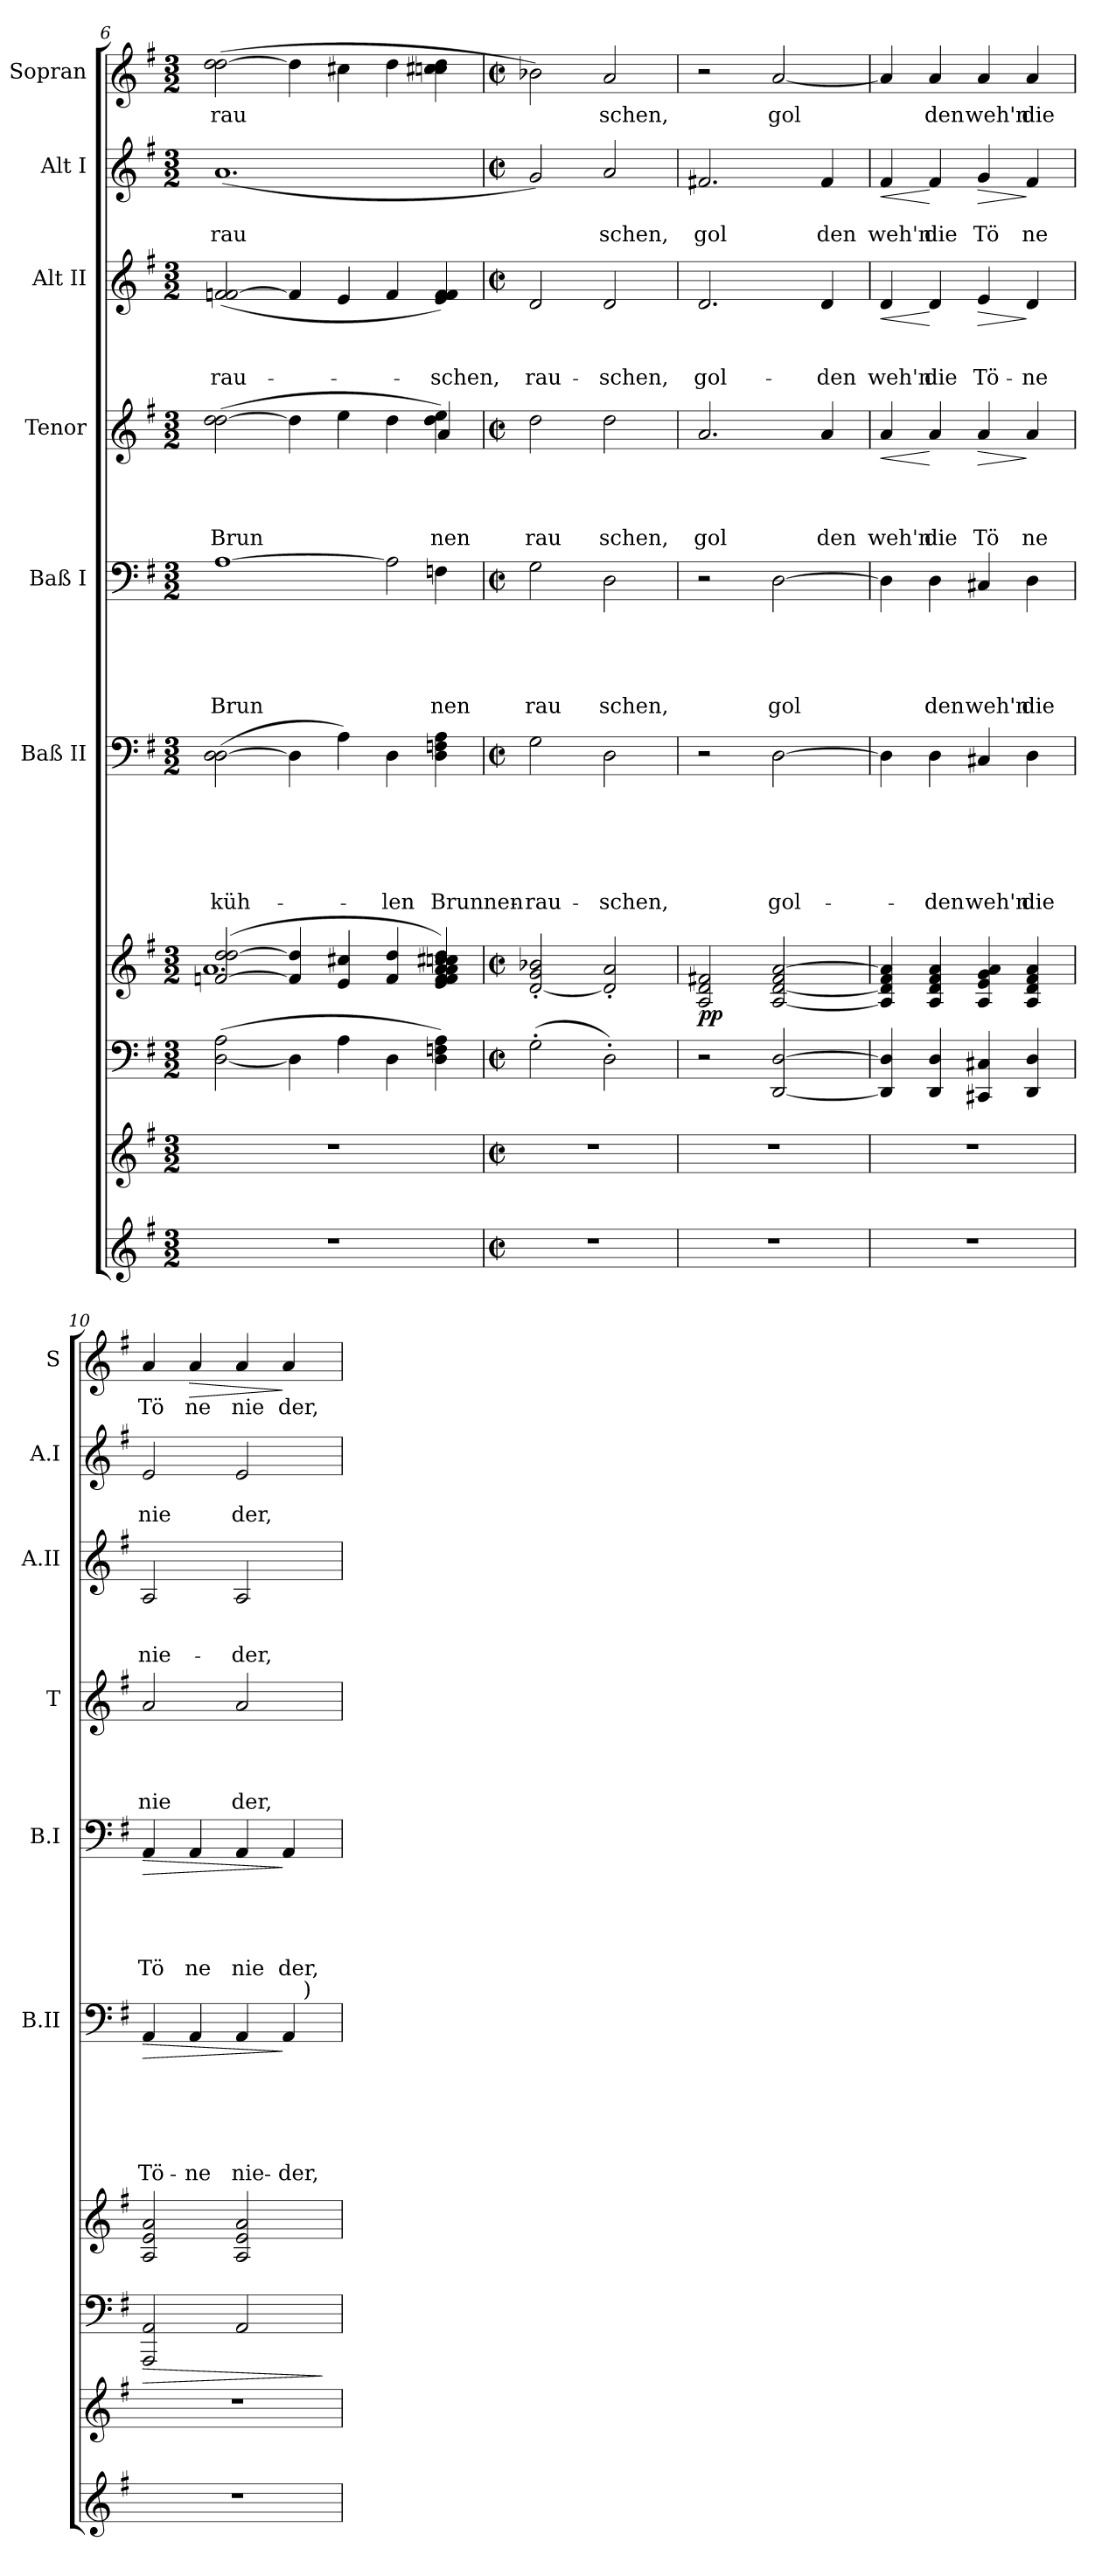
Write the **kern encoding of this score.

**kern	**kern	**kern	**dynam	**kern	**dynam	**kern	**text	**text	**text	**text	**text	**text	**dynam	**kern	**text	**text	**text	**text	**text	**dynam	**kern	**text	**text	**text	**text	**dynam	**kern	**text	**text	**text	**dynam	**kern	**text	**text	**dynam	**kern	**text	**dynam
*part10	*part9	*part8	*part8	*part7	*part7	*part6	*part6	*part6	*part6	*part6	*part6	*part6	*part6	*part5	*part5	*part5	*part5	*part5	*part5	*part5	*part4	*part4	*part4	*part4	*part4	*part4	*part3	*part3	*part3	*part3	*part3	*part2	*part2	*part2	*part2	*part1	*part1	*part1
*staff10	*staff9	*staff8	*staff8	*staff7	*staff7	*staff6	*staff6	*staff6	*staff6	*staff6	*staff6	*staff6	*staff6	*staff5	*staff5	*staff5	*staff5	*staff5	*staff5	*staff5	*staff4	*staff4	*staff4	*staff4	*staff4	*staff4	*staff3	*staff3	*staff3	*staff3	*staff3	*staff2	*staff2	*staff2	*staff2	*staff1	*staff1	*staff1
*	*	*	*	*	*	*I"Baß II	*	*	*	*	*	*	*	*I"Baß I	*	*	*	*	*	*	*I"Tenor	*	*	*	*	*	*I"Alt II	*	*	*	*	*I"Alt I	*	*	*	*I"Sopran	*	*
*	*	*	*	*	*	*I'B.II	*	*	*	*	*	*	*	*I'B.I	*	*	*	*	*	*	*I'T	*	*	*	*	*	*I'A.II	*	*	*	*	*I'A.I	*	*	*	*I'S	*	*
!!LO:PB:g=z
*clefG2	*clefG2	*clefF4	*	*clefG2	*	*clefF4	*	*	*	*	*	*	*	*clefF4	*	*	*	*	*	*	*clefG2	*	*	*	*	*	*clefG2	*	*	*	*	*clefG2	*	*	*	*clefG2	*	*
*k[f#]	*k[f#]	*k[f#]	*	*k[f#]	*	*k[f#]	*	*	*	*	*	*	*	*k[f#]	*	*	*	*	*	*	*k[f#]	*	*	*	*	*	*k[f#]	*	*	*	*	*k[f#]	*	*	*	*k[f#]	*	*
*G:	*G:	*G:	*	*G:	*	*G:	*	*	*	*	*	*	*	*G:	*	*	*	*	*	*	*G:	*	*	*	*	*	*G:	*	*	*	*	*G:	*	*	*	*G:	*	*
*M3/2	*M3/2	*M3/2	*	*M3/2	*	*M3/2	*	*	*	*	*	*	*	*M3/2	*	*	*	*	*	*	*M3/2	*	*	*	*	*	*M3/2	*	*	*	*	*M3/2	*	*	*	*M3/2	*	*
=6	=6	=6	=6	=6	=6	=6	=6	=6	=6	=6	=6	=6	=6	=6	=6	=6	=6	=6	=6	=6	=6	=6	=6	=6	=6	=6	=6	=6	=6	=6	=6	=6	=6	=6	=6	=6	=6	=6
*	*	*	*	*^	*	*	*	*	*	*	*	*	*	*	*	*	*	*	*	*	*	*	*	*	*	*	*	*	*	*	*	*	*	*	*	*	*	*
!	!	!	!	!	!	!	!	!	!	!	!	!	!LO:LY:b	!	!	!	!	!	!	!LO:LY:b	!	!	!	!	!	!LO:LY:b	!	!	!	!	!LO:LY:b	!	!	!	!LO:LY:b	!	!	!LO:LY:b	!
*	*	*	*	*	*	*	*	*	*	*	*	*	*	*	*^	*	*	*	*	*	*	*^	*	*	*	*	*	*	*	*	*	*	*	*	*	*	*	*	*
1.r	1.r	(>[>2D\ 2A\	.	(>[<2fn/ 2dd/ [>2dd/	1.a	.	(>2D\ [>2D\	.	.	.	.	.	küh-	.	[>1A	1ryy	.	.	.	.	Brun	.	(>2dd\ [>2dd\	1ryy	.	.	.	Brun	.	(<2fn/ [<2fn/	.	.	rau-	.	(<1.a	.	rau	.	(>2dd\ [>2dd\	rau	.
.	.	4D\]	.	4f/] 4dd/]	.	.	4D\]	.	.	.	.	.	.	.	.	.	.	.	.	.	.	.	4dd\]	.	.	.	.	.	.	4f/]	.	.	.	.	.	.	.	.	4dd\]	.	.
.	.	4A<\	.	4e/> 4cc#X/>	.	.	4A>\)	.	.	.	.	.	.	.	.	.	.	.	.	.	.	.	4ee>\	.	.	.	.	.	.	4e>/	.	.	.	.	.	.	.	.	4cc#X>\	.	.
!	!	!	!	!	!	!	!	!	!	!	!	!	!LO:LY:b	!	!	!	!	!	!	!	!	!	!	!	!	!	!	!	!	!	!	!	!	!	!	!	!	!	!	!	!
.	.	4D\	.	4f/ 4dd/	.	.	4D\	.	.	.	.	.	-len	.	2A\]	4ryy	.	.	.	.	.	.	4dd\	4ryy	.	.	.	.	.	4f/	.	.	.	.	.	.	.	.	4dd\	.	.
!	!	!	!	!	!	!	!	!	!	!	!	!	!LO:LY:b	!	!	!	!	!	!	!	!LO:LY:b	!	!	!	!	!	!	!LO:LY:b	!	!	!	!	!LO:LY:b	!	!	!	!	!	!	!	!
.	.	4D\< 4Fn\< 4A\<)	.	(<4e/> 4f/> 4f/> 4a/> 4a/> 4a/> 4ccn/> 4cc#/> 4dd/>)	.	.	(>4D\> 4Fn\> 4A\>	.	.	.	.	.	Brunnen-	.	.	4Fn\	.	.	.	.	nen	.	4dd\> 4ee\>)	4a/	.	.	.	nen	.	4e/> 4f/> 4f/>)	.	.	-schen,	.	.	.	.	.	4ccn\> 4cc#\> 4dd\>	.	.
*	*	*	*	*	*	*	*	*	*	*	*	*	*	*	*v	*v	*	*	*	*	*	*	*	*	*	*	*	*	*	*	*	*	*	*	*	*	*	*	*	*	*
*	*	*	*	*v	*v	*	*	*	*	*	*	*	*	*	*	*	*	*	*	*	*	*v	*v	*	*	*	*	*	*	*	*	*	*	*	*	*	*	*	*	*
=7!	=7!	=7!	=7!	=7!	=7!	=7!	=7!	=7!	=7!	=7!	=7!	=7!	=7!	=7!	=7!	=7!	=7!	=7!	=7!	=7!	=7!	=7!	=7!	=7!	=7!	=7!	=7!	=7!	=7!	=7!	=7!	=7!	=7!	=7!	=7!	=7!	=7!	=7!
*M2/2	*M2/2	*M2/2	*	*M2/2	*	*M2/2	*	*	*	*	*	*	*	*M2/2	*	*	*	*	*	*	*M2/2	*	*	*	*	*	*M2/2	*	*	*	*	*M2/2	*	*	*	*M2/2	*	*
*met(c|)	*met(c|)	*met(c|)	*	*met(c|)	*	*met(c|)	*	*	*	*	*	*	*	*met(c|)	*	*	*	*	*	*	*met(c|)	*	*	*	*	*	*met(c|)	*	*	*	*	*met(c|)	*	*	*	*met(c|)	*	*
*	*	*	*	*	*	*	*	*	*	*	*	*	*	*^	*	*	*	*	*	*	*^	*	*	*	*	*	*	*	*	*	*	*	*	*	*	*	*	*
!	!	!	!	!	!	!	!	!	!	!	!	!LO:LY:b	!	!	!	!	!	!	!	!LO:LY:b	!	!	!	!	!	!	!LO:LY:b	!	!	!	!	!LO:LY:b	!	!	!	!	!	!	!	!
*	*	*	*	*	*	*	*	*	*	*	*	*	*	*v	*v	*	*	*	*	*	*	*	*	*	*	*	*	*	*	*	*	*	*	*	*	*	*	*	*	*
*	*	*	*	*	*	*	*	*	*	*	*	*	*	*	*	*	*	*	*	*	*v	*v	*	*	*	*	*	*	*	*	*	*	*	*	*	*	*	*	*
1r	1r	(>2G'>\	.	[<2d/'< 2g/'< 2b-X/'<	.	2G\	.	.	.	.	.	-rau-	.	2G\	.	.	.	.	rau	.	2dd\	.	.	.	rau	.	2d/	.	.	rau-	.	2g/)	.	.	.	2b-X\)	.	.
!	!	!	!	!	!	!	!	!	!	!	!	!LO:LY:b	!	!	!	!	!	!	!LO:LY:b	!	!	!	!	!	!LO:LY:b	!	!	!	!	!LO:LY:b	!	!	!	!LO:LY:b	!	!	!LO:LY:b	!
.	.	2D'>\)	.	2d/]'< 2a/'<	.	2D\	.	.	.	.	.	-schen,	.	2D\	.	.	.	.	schen,	.	2dd\	.	.	.	schen,	.	2d/	.	.	-schen,	.	2a/	.	schen,	.	2a/	schen,	.
=8!	=8!	=8!	=8!	=8!	=8!	=8!	=8!	=8!	=8!	=8!	=8!	=8!	=8!	=8!	=8!	=8!	=8!	=8!	=8!	=8!	=8!	=8!	=8!	=8!	=8!	=8!	=8!	=8!	=8!	=8!	=8!	=8!	=8!	=8!	=8!	=8!	=8!	=8!
!	!	!	!	!	!LO:DY:b	!	!	!	!	!	!	!	!	!	!	!	!	!	!	!	!	!	!	!	!LO:LY:b	!	!	!	!	!LO:LY:b	!	!	!	!LO:LY:b	!	!	!	!
1r	1r	2r	.	2A/ 2d/ 2f#X/	pp	2r	.	.	.	.	.	.	.	2r	.	.	.	.	.	.	2.a/	.	.	.	gol	.	2.d/	.	.	gol-	.	2.f#X/	.	gol	.	2r	.	.
!	!	!	!	!	!	!	!	!	!	!	!	!LO:LY:b	!	!	!	!	!	!	!LO:LY:b	!	!	!	!	!	!	!	!	!	!	!	!	!	!	!	!	!	!LO:LY:b	!
.	.	[<2DD/ [>2D/	.	[<2A/ [<2d/ 2f#/ [>2a/	.	[>2D\	.	.	.	.	.	gol-	.	[>2D\	.	.	.	.	gol	.	.	.	.	.	.	.	.	.	.	.	.	.	.	.	.	[<2a/	gol	.
!	!	!	!	!	!	!	!	!	!	!	!	!	!	!	!	!	!	!	!	!	!	!	!	!	!LO:LY:b	!	!	!	!	!LO:LY:b	!	!	!	!LO:LY:b	!	!	!	!
.	.	.	.	.	.	.	.	.	.	.	.	.	.	.	.	.	.	.	.	.	4a/	.	.	.	den	.	4d/	.	.	-den	.	4f#/	.	den	.	.	.	.
=9!	=9!	=9!	=9!	=9!	=9!	=9!	=9!	=9!	=9!	=9!	=9!	=9!	=9!	=9!	=9!	=9!	=9!	=9!	=9!	=9!	=9!	=9!	=9!	=9!	=9!	=9!	=9!	=9!	=9!	=9!	=9!	=9!	=9!	=9!	=9!	=9!	=9!	=9!
!	!	!	!	!	!	!	!	!	!	!	!	!	!	!	!	!	!	!	!	!	!	!	!	!	!LO:LY:b	!LO:HP:b	!	!	!	!LO:LY:b	!LO:HP:b	!	!	!LO:LY:b	!LO:HP:b	!	!	!
1r	1r	4DD/] 4D/]	.	4A/] 4d/] 4f#/ 4a/]	.	4D\]	.	.	.	.	.	.	.	4D\]	.	.	.	.	.	.	4a/	.	.	.	weh'n	<	4d/	.	.	weh'n	<	4f#/	.	weh'n	<	4a/]	.	.
!	!	!	!	!	!	!	!	!	!	!	!	!LO:LY:b	!	!	!	!	!	!	!LO:LY:b	!	!	!	!	!	!LO:LY:b	!	!	!	!	!LO:LY:b	!	!	!	!LO:LY:b	!	!	!LO:LY:b	!
.	.	4DD/ 4D/	.	4A/ 4d/ 4f#/ 4a/	.	4D\	.	.	.	.	.	-den	.	4D\	.	.	.	.	den	.	4a/	.	.	.	die	[	4d/	.	.	die	[	4f#/	.	die	[	4a/	den	.
!	!	!	!	!	!	!	!	!	!	!	!	!LO:LY:b	!	!	!	!	!	!	!LO:LY:b	!	!	!	!	!	!LO:LY:b	!LO:HP:b	!	!	!	!LO:LY:b	!LO:HP:b	!	!	!LO:LY:b	!LO:HP:b	!	!LO:LY:b	!
.	.	4CC#X/ 4C#X/	.	4A/ 4e/ 4g/ 4a/	.	4C#X/	.	.	.	.	.	weh'n	.	4C#X/	.	.	.	.	weh'n	.	4a/	.	.	.	Tö	>	4e/	.	.	Tö-	>	4g/	.	Tö	>	4a/	weh'n	.
!	!	!	!	!	!	!	!	!	!	!	!	!LO:LY:b	!	!	!	!	!	!	!LO:LY:b	!	!	!	!	!	!LO:LY:b	!	!	!	!	!LO:LY:b	!	!	!	!LO:LY:b	!	!	!LO:LY:b	!
.	.	4DD/ 4D/	.	4A/ 4d/ 4f#/ 4a/	.	4D\	.	.	.	.	.	die	.	4D\	.	.	.	.	die	.	4a/	.	.	.	ne	]	4d/	.	.	-ne	]	4f#/	.	ne	]	4a/	die	.
=10!	=10!	=10!	=10!	=10!	=10!	=10!	=10!	=10!	=10!	=10!	=10!	=10!	=10!	=10!	=10!	=10!	=10!	=10!	=10!	=10!	=10!	=10!	=10!	=10!	=10!	=10!	=10!	=10!	=10!	=10!	=10!	=10!	=10!	=10!	=10!	=10!	=10!	=10!
!	!	!	!LO:HP:b	!	!	!	!	!	!	!	!	!LO:LY:b	!LO:HP:b	!	!	!	!	!	!LO:LY:b	!LO:HP:b	!	!	!	!	!LO:LY:b	!	!	!	!	!LO:LY:b	!	!	!	!LO:LY:b	!	!	!LO:LY:b	!
*	*	*	*	*	*	*^	*	*	*	*	*	*	*	*	*	*	*	*	*	*	*	*	*	*	*	*	*	*	*	*	*	*	*	*	*	*	*	*
1r	1r	2AAA/ 2AA/	>	2A/ 2e/ 2a/	.	4AA/	2ryy	.	.	.	.	.	Tö-	>	4AA/	.	.	.	.	Tö	>	2a/	.	.	.	nie	.	2A/	.	.	nie-	.	2e/	.	nie	.	4a/	Tö	.
!	!	!	!	!	!	!	!	!	!	!	!	!	!LO:LY:b	!	!	!	!	!	!	!LO:LY:b	!	!	!	!	!	!	!	!	!	!	!	!	!	!	!	!	!	!LO:LY:b	!LO:HP:b
.	.	.	.	.	.	4AA/	.	.	.	.	.	.	-ne	.	4AA/	.	.	.	.	ne	.	.	.	.	.	.	.	.	.	.	.	.	.	.	.	.	4a/	ne	>
!	!	!	!	!	!	!	!	!	!	!	!	!	!LO:LY:b	!	!	!	!	!	!	!LO:LY:b	!	!	!	!	!	!LO:LY:b	!	!	!	!	!LO:LY:b	!	!	!	!LO:LY:b	!	!	!LO:LY:b	!
.	.	2AA/	.	2A/ 2e/ 2a/	.	4AA/	4ryy	.	.	.	.	.	nie-	.	4AA/	.	.	.	.	nie	.	2a/	.	.	.	der,	.	2A/	.	.	-der,	.	2e/	.	der,	.	4a/	nie	.
!	!	!	!	!	!	!	!	!	!	!	!	!	!LO:LY:b	!	!	!	!	!	!	!LO:LY:b	!	!	!	!	!	!	!	!	!	!	!	!	!	!	!	!	!	!LO:LY:b	!
.	.	.	.	.	.	4AA/	16ryy	.	.	.	.	.	-der,	]	4AA/	.	.	.	.	der,	]	.	.	.	.	.	.	.	.	.	.	.	.	.	.	.	4a/	der,	]
!	!	!	!	!	!	!	!LO:TX:a:t=)	!	!	!	!	!	!	!	!	!	!	!	!	!	!	!	!	!	!	!	!	!	!	!	!	!	!	!	!	!	!	!	!
.	.	.	.	.	.	.	8.ryy	.	.	.	.	.	.	.	.	.	.	.	.	.	.	.	.	.	.	.	.	.	.	.	.	.	.	.	.	.	.	.	.
.	.	.	]	.	.	.	.	.	.	.	.	.	.	.	.	.	.	.	.	.	.	.	.	.	.	.	.	.	.	.	.	.	.	.	.	.	.	.	.
*	*	*	*	*	*	*v	*v	*	*	*	*	*	*	*	*	*	*	*	*	*	*	*	*	*	*	*	*	*	*	*	*	*	*	*	*	*	*	*	*
=!	=!	=!	=!	=!	=!	=!	=!	=!	=!	=!	=!	=!	=!	=!	=!	=!	=!	=!	=!	=!	=!	=!	=!	=!	=!	=!	=!	=!	=!	=!	=!	=!	=!	=!	=!	=!	=!	=!
*-	*-	*-	*-	*-	*-	*-	*-	*-	*-	*-	*-	*-	*-	*-	*-	*-	*-	*-	*-	*-	*-	*-	*-	*-	*-	*-	*-	*-	*-	*-	*-	*-	*-	*-	*-	*-	*-	*-
